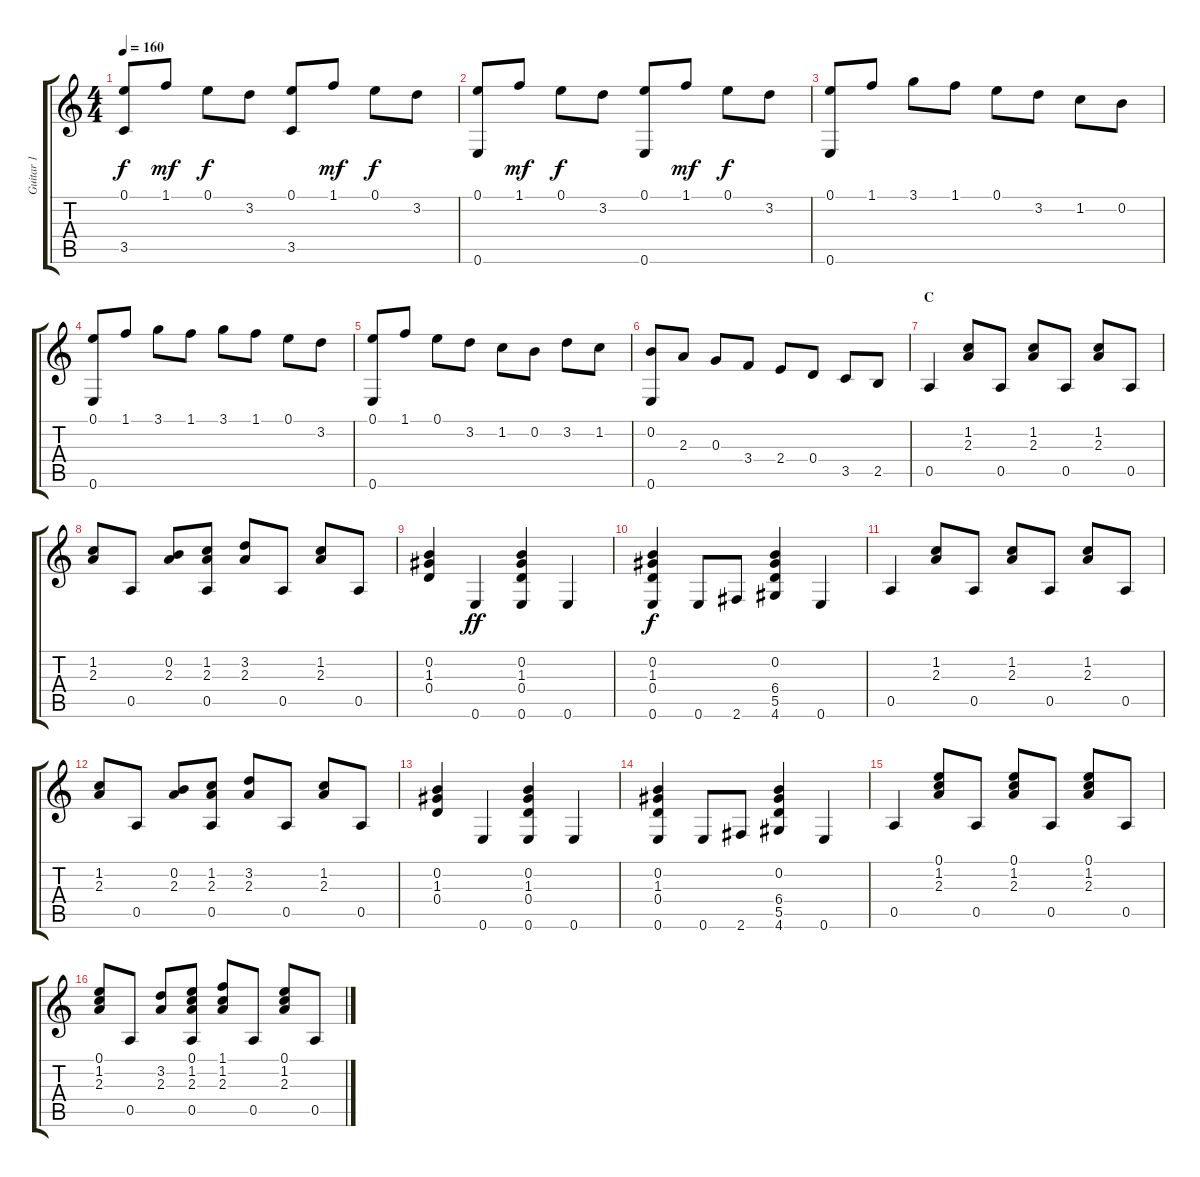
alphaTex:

\track ("Guitar 1" "Guitar 1") {instrument acousticguitarnylon}
\staff {score tabs}
\tuning (E4 B3 G3 D3 A2 E2) {hide}
\ts (4 4)
\tempo 160
\clef g2
\ks c
(0.1 3.5).8{dy f} 1.1.8{dy mf} 0.1.8{dy f} 3.2.8 (0.1 3.5).8 1.1.8{dy mf} 0.1.8{dy f} 3.2.8 |
(0.1 0.6).8 1.1.8{dy mf} 0.1.8{dy f} 3.2.8 (0.1 0.6).8 1.1.8{dy mf} 0.1.8{dy f} 3.2.8 |
(0.1 0.6).8 1.1.8 3.1.8 1.1.8 0.1.8 3.2.8 1.2.8 0.2.8 |
(0.1 0.6).8 1.1.8 3.1.8 1.1.8 3.1.8 1.1.8 0.1.8 3.2.8 |
(0.1 0.6).8 1.1.8 0.1.8 3.2.8 1.2.8 0.2.8 3.2.8 1.2.8 |
(0.2 0.6).8 2.3.8 0.3.8 3.4.8 2.4.8 0.4.8 3.5.8 2.5.8 |
\section ("" "C")
0.5.4 (1.2 2.3).8 0.5.8 (1.2 2.3).8 0.5.8 (1.2 2.3).8 0.5.8 |
(1.2 2.3).8 0.5.8 (0.2 2.3).8 (1.2 2.3 0.5).8 (3.2 2.3).8 0.5.8 (1.2 2.3).8 0.5.8 |
(0.2 1.3 0.4).4 0.6.4{dy ff} (0.2 1.3 0.4 0.6).4 0.6.4 |
(0.2 1.3 0.4 0.6).4{dy f} 0.6.8 2.6.8 (0.2 6.4 5.5 4.6).4 0.6.4 |
0.5.4 (1.2 2.3).8 0.5.8 (1.2 2.3).8 0.5.8 (1.2 2.3).8 0.5.8 |
(1.2 2.3).8 0.5.8 (0.2 2.3).8 (1.2 2.3 0.5).8 (3.2 2.3).8 0.5.8 (1.2 2.3).8 0.5.8 |
(0.2 1.3 0.4).4 0.6.4 (0.2 1.3 0.4 0.6).4 0.6.4 |
(0.2 1.3 0.4 0.6).4 0.6.8 2.6.8 (0.2 6.4 5.5 4.6).4 0.6.4 |
0.5.4 (0.1 1.2 2.3).8 0.5.8 (0.1 1.2 2.3).8 0.5.8 (0.1 1.2 2.3).8 0.5.8 |
(0.1 1.2 2.3).8 0.5.8 (3.2 2.3).8 (0.1 1.2 2.3 0.5).8 (1.1 1.2 2.3).8 0.5.8 (0.1 1.2 2.3).8 0.5.8
